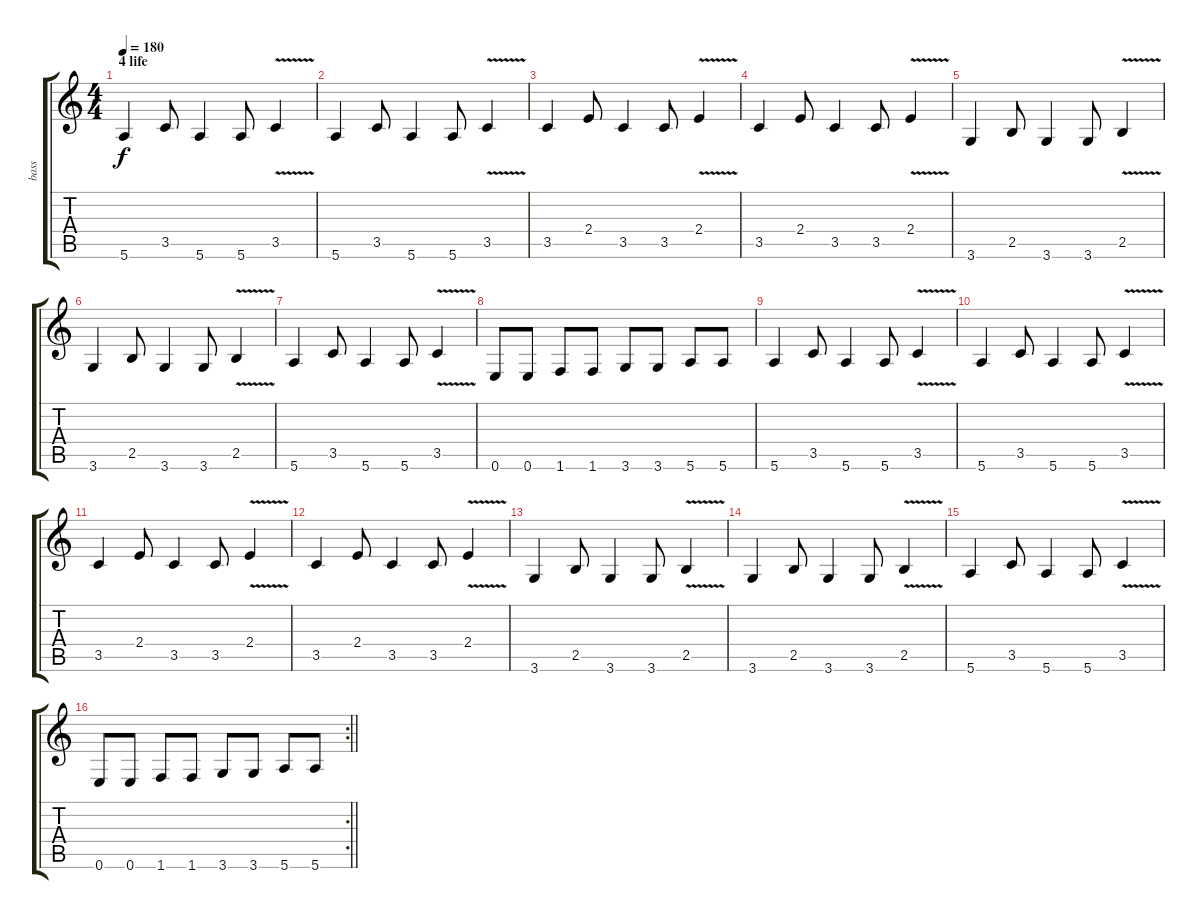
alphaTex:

\track ("bass" "bass") {instrument electricbassfinger}
\staff {score tabs}
\tuning (E4 B3 G3 D3 A2 E2) {hide}
\ts (4 4)
\section ("" "4 life")
\tempo 180
\clef g2
\ks c
5.6.4{dy f} 3.5.8 5.6.4 5.6.8 3.5{v}.4 |
5.6.4 3.5.8 5.6.4 5.6.8 3.5{v}.4 |
3.5.4 2.4.8 3.5.4 3.5.8 2.4{v}.4 |
3.5.4 2.4.8 3.5.4 3.5.8 2.4{v}.4 |
3.6.4 2.5.8 3.6.4 3.6.8 2.5{v}.4 |
3.6.4 2.5.8 3.6.4 3.6.8 2.5{v}.4 |
5.6.4 3.5.8 5.6.4 5.6.8 3.5{v}.4 |
0.6.8 0.6.8 1.6.8 1.6.8 3.6.8 3.6.8 5.6.8 5.6.8 |
5.6.4 3.5.8 5.6.4 5.6.8 3.5{v}.4 |
5.6.4 3.5.8 5.6.4 5.6.8 3.5{v}.4 |
3.5.4 2.4.8 3.5.4 3.5.8 2.4{v}.4 |
3.5.4 2.4.8 3.5.4 3.5.8 2.4{v}.4 |
3.6.4 2.5.8 3.6.4 3.6.8 2.5{v}.4 |
3.6.4 2.5.8 3.6.4 3.6.8 2.5{v}.4 |
5.6.4 3.5.8 5.6.4 5.6.8 3.5{v}.4 |
\rc 2
\barLineRight lightlight
0.6.8 0.6.8 1.6.8 1.6.8 3.6.8 3.6.8 5.6.8 5.6.8
